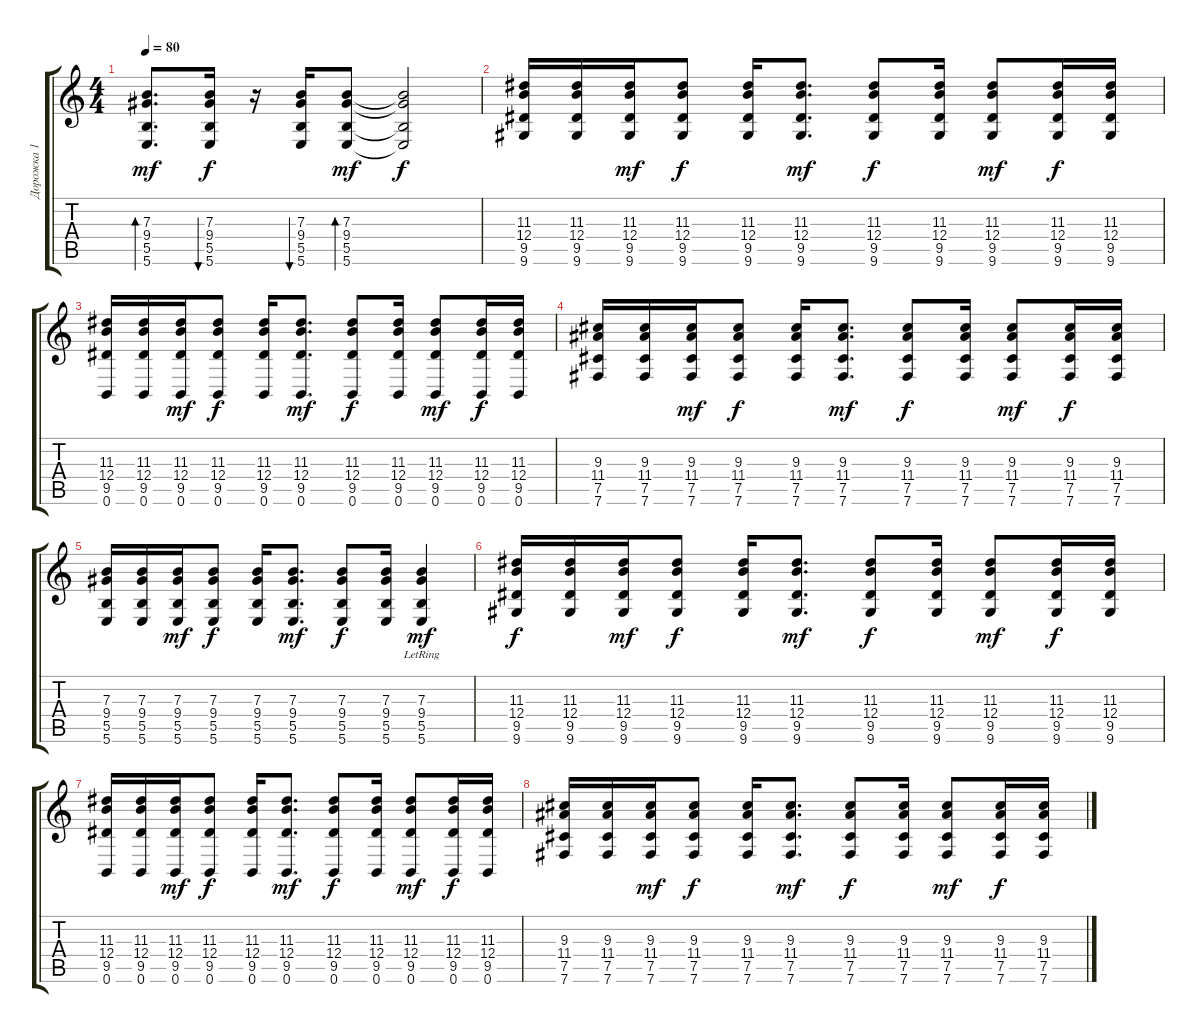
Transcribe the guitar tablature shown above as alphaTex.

\track ("Дорожка 1" "Дорожка 1") {instrument acousticguitarsteel}
\staff {score tabs}
\tuning (Db4 Ab3 E3 B2 Gb2 B1) {hide}
\ts (4 4)
\tempo 80
\clef g2
\ks c
(7.3 9.4 5.5 5.6).8{d bd 30 dy mf} (7.3 9.4 5.5 5.6).16{bu 30 dy f} r.16 (7.3 9.4 5.5 5.6).16{bu 30} (7.3 9.4 5.5 5.6).8{bd 30 dy mf} (7.3{t} 9.4{t} 5.5{t} 5.6{t}).2{dy f} |
(11.3 12.4 9.5 9.6).16{instrument distortionguitar} (11.3 12.4 9.5 9.6).16 (11.3 12.4 9.5 9.6).16{dy mf} (11.3 12.4 9.5 9.6).8{dy f} (11.3 12.4 9.5 9.6).16 (11.3 12.4 9.5 9.6).8{d dy mf} (11.3 12.4 9.5 9.6).8{dy f} (11.3 12.4 9.5 9.6).16 (11.3 12.4 9.5 9.6).8{dy mf} (11.3 12.4 9.5 9.6).16{dy f} (11.3 12.4 9.5 9.6).16 |
(11.3 12.4 9.5 0.6).16 (11.3 12.4 9.5 0.6).16 (11.3 12.4 9.5 0.6).16{dy mf} (11.3 12.4 9.5 0.6).8{dy f} (11.3 12.4 9.5 0.6).16 (11.3 12.4 9.5 0.6).8{d dy mf} (11.3 12.4 9.5 0.6).8{dy f} (11.3 12.4 9.5 0.6).16 (11.3 12.4 9.5 0.6).8{dy mf} (11.3 12.4 9.5 0.6).16{dy f} (11.3 12.4 9.5 0.6).16 |
(9.3 11.4 7.5 7.6).16 (9.3 11.4 7.5 7.6).16 (9.3 11.4 7.5 7.6).16{dy mf} (9.3 11.4 7.5 7.6).8{dy f} (9.3 11.4 7.5 7.6).16 (9.3 11.4 7.5 7.6).8{d dy mf} (9.3 11.4 7.5 7.6).8{dy f} (9.3 11.4 7.5 7.6).16 (9.3 11.4 7.5 7.6).8{dy mf} (9.3 11.4 7.5 7.6).16{dy f} (9.3 11.4 7.5 7.6).16 |
(7.3 9.4 5.5 5.6).16 (7.3 9.4 5.5 5.6).16 (7.3 9.4 5.5 5.6).16{dy mf} (7.3 9.4 5.5 5.6).8{dy f} (7.3 9.4 5.5 5.6).16 (7.3 9.4 5.5 5.6).8{d dy mf} (7.3 9.4 5.5 5.6).8{dy f} (7.3 9.4 5.5 5.6).16 (7.3{lr} 9.4{lr} 5.5{lr} 5.6{lr}).4{dy mf} |
(11.3 12.4 9.5 9.6).16{dy f} (11.3 12.4 9.5 9.6).16 (11.3 12.4 9.5 9.6).16{dy mf} (11.3 12.4 9.5 9.6).8{dy f} (11.3 12.4 9.5 9.6).16 (11.3 12.4 9.5 9.6).8{d dy mf} (11.3 12.4 9.5 9.6).8{dy f} (11.3 12.4 9.5 9.6).16 (11.3 12.4 9.5 9.6).8{dy mf} (11.3 12.4 9.5 9.6).16{dy f} (11.3 12.4 9.5 9.6).16 |
(11.3 12.4 9.5 0.6).16 (11.3 12.4 9.5 0.6).16 (11.3 12.4 9.5 0.6).16{dy mf} (11.3 12.4 9.5 0.6).8{dy f} (11.3 12.4 9.5 0.6).16 (11.3 12.4 9.5 0.6).8{d dy mf} (11.3 12.4 9.5 0.6).8{dy f} (11.3 12.4 9.5 0.6).16 (11.3 12.4 9.5 0.6).8{dy mf} (11.3 12.4 9.5 0.6).16{dy f} (11.3 12.4 9.5 0.6).16 |
(9.3 11.4 7.5 7.6).16 (9.3 11.4 7.5 7.6).16 (9.3 11.4 7.5 7.6).16{dy mf} (9.3 11.4 7.5 7.6).8{dy f} (9.3 11.4 7.5 7.6).16 (9.3 11.4 7.5 7.6).8{d dy mf} (9.3 11.4 7.5 7.6).8{dy f} (9.3 11.4 7.5 7.6).16 (9.3 11.4 7.5 7.6).8{dy mf} (9.3 11.4 7.5 7.6).16{dy f} (9.3 11.4 7.5 7.6).16
